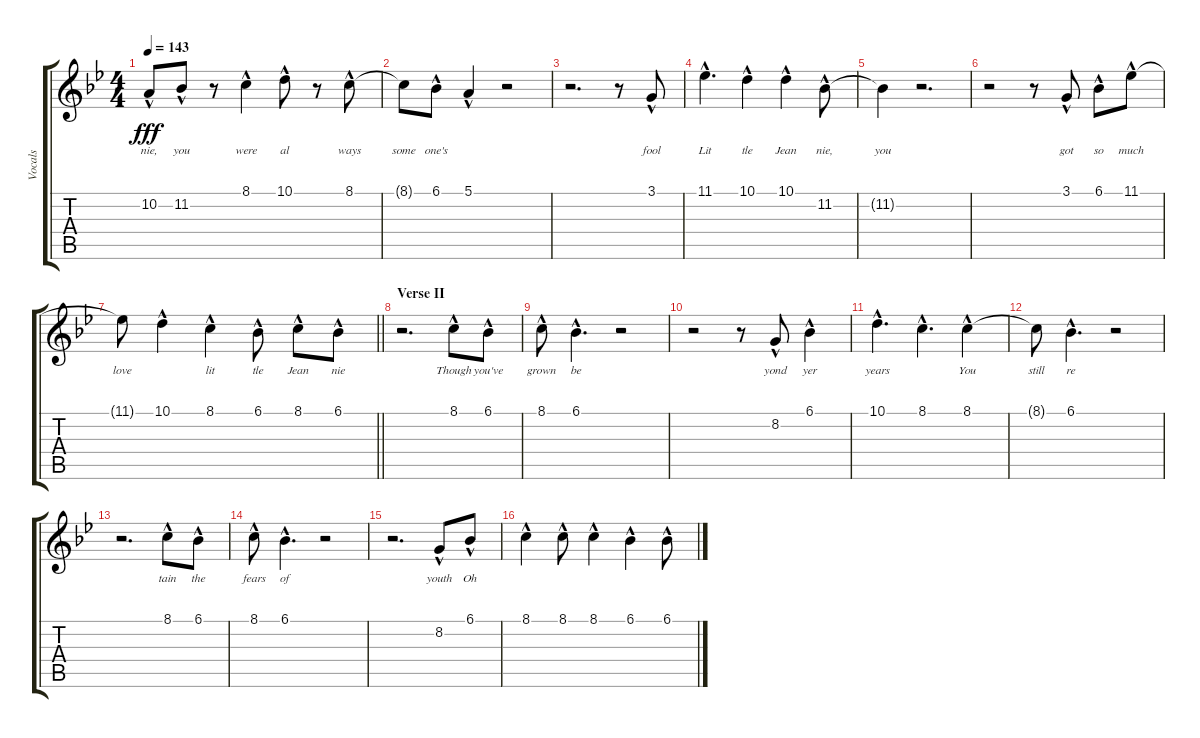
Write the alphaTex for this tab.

\track ("Vocals" "Vocals") {instrument lead2sawtooth}
\staff {score tabs}
\tuning (E4 B3 G3 D3 A2 E2) {hide}
\ts (4 4)
\tempo 143
\clef g2
\ks bb
10.2{hac}.8{lyrics (0 "nie,") lyrics (1 "") lyrics (2 "") lyrics (3 "") lyrics (4 "") dy fff} 11.2{hac}.8{lyrics (0 "you") lyrics (1 "") lyrics (2 "") lyrics (3 "") lyrics (4 "")} r.8 8.1{hac}.4{lyrics (0 "were") lyrics (1 "") lyrics (2 "") lyrics (3 "") lyrics (4 "")} 10.1{hac}.8{lyrics (0 "al") lyrics (1 "") lyrics (2 "") lyrics (3 "") lyrics (4 "")} r.8 8.1{hac}.8{lyrics (0 "ways") lyrics (1 "") lyrics (2 "") lyrics (3 "") lyrics (4 "")} |
8.1{t}.8{lyrics (0 "some") lyrics (1 "") lyrics (2 "") lyrics (3 "") lyrics (4 "")} 6.1{hac}.8{lyrics (0 "one's") lyrics (1 "") lyrics (2 "") lyrics (3 "") lyrics (4 "")} 5.1{hac}.4{lyrics (0 "") lyrics (1 "") lyrics (2 "") lyrics (3 "") lyrics (4 "")} r.2 |
r.2{d} r.8 3.1{hac}.8{lyrics (0 "fool") lyrics (1 "") lyrics (2 "") lyrics (3 "") lyrics (4 "")} |
11.1{hac}.4{d lyrics (0 "Lit") lyrics (1 "") lyrics (2 "") lyrics (3 "") lyrics (4 "")} 10.1{hac}.4{lyrics (0 "tle") lyrics (1 "") lyrics (2 "") lyrics (3 "") lyrics (4 "")} 10.1{hac}.4{lyrics (0 "Jean") lyrics (1 "") lyrics (2 "") lyrics (3 "") lyrics (4 "")} 11.2{hac}.8{lyrics (0 "nie,") lyrics (1 "") lyrics (2 "") lyrics (3 "") lyrics (4 "")} |
11.2{t}.4{lyrics (0 "you") lyrics (1 "") lyrics (2 "") lyrics (3 "") lyrics (4 "")} r.2{d} |
r.2 r.8 3.1{hac}.8{lyrics (0 "got") lyrics (1 "") lyrics (2 "") lyrics (3 "") lyrics (4 "")} 6.1{hac}.8{lyrics (0 "so") lyrics (1 "") lyrics (2 "") lyrics (3 "") lyrics (4 "")} 11.1{hac}.8{lyrics (0 "much") lyrics (1 "") lyrics (2 "") lyrics (3 "") lyrics (4 "")} |
\barLineRight lightlight
11.1{t}.8{lyrics (0 "love") lyrics (1 "") lyrics (2 "") lyrics (3 "") lyrics (4 "")} 10.1{hac}.4{lyrics (0 "") lyrics (1 "") lyrics (2 "") lyrics (3 "") lyrics (4 "")} 8.1{hac}.4{lyrics (0 "lit") lyrics (1 "") lyrics (2 "") lyrics (3 "") lyrics (4 "")} 6.1{hac}.8{lyrics (0 "tle") lyrics (1 "") lyrics (2 "") lyrics (3 "") lyrics (4 "")} 8.1{hac}.8{lyrics (0 "Jean") lyrics (1 "") lyrics (2 "") lyrics (3 "") lyrics (4 "")} 6.1{hac}.8{lyrics (0 "nie") lyrics (1 "") lyrics (2 "") lyrics (3 "") lyrics (4 "")} |
\section ("" "Verse II")
r.2{d} 8.1{hac}.8{lyrics (0 "Though") lyrics (1 "") lyrics (2 "") lyrics (3 "") lyrics (4 "")} 6.1{hac}.8{lyrics (0 "you've") lyrics (1 "") lyrics (2 "") lyrics (3 "") lyrics (4 "")} |
8.1{hac}.8{lyrics (0 "grown") lyrics (1 "") lyrics (2 "") lyrics (3 "") lyrics (4 "")} 6.1{hac}.4{d lyrics (0 "be") lyrics (1 "") lyrics (2 "") lyrics (3 "") lyrics (4 "")} r.2 |
r.2 r.8 8.2{hac}.8{lyrics (0 "yond") lyrics (1 "") lyrics (2 "") lyrics (3 "") lyrics (4 "")} 6.1{hac}.4{lyrics (0 "yer") lyrics (1 "") lyrics (2 "") lyrics (3 "") lyrics (4 "")} |
10.1{hac}.4{d lyrics (0 "years") lyrics (1 "") lyrics (2 "") lyrics (3 "") lyrics (4 "")} 8.1{hac}.4{d lyrics (0 "") lyrics (1 "") lyrics (2 "") lyrics (3 "") lyrics (4 "")} 8.1{hac}.4{lyrics (0 "You") lyrics (1 "") lyrics (2 "") lyrics (3 "") lyrics (4 "")} |
8.1{t}.8{lyrics (0 "still") lyrics (1 "") lyrics (2 "") lyrics (3 "") lyrics (4 "")} 6.1{hac}.4{d lyrics (0 "re") lyrics (1 "") lyrics (2 "") lyrics (3 "") lyrics (4 "")} r.2 |
r.2{d} 8.1{hac}.8{lyrics (0 "tain") lyrics (1 "") lyrics (2 "") lyrics (3 "") lyrics (4 "")} 6.1{hac}.8{lyrics (0 "the") lyrics (1 "") lyrics (2 "") lyrics (3 "") lyrics (4 "")} |
8.1{hac}.8{lyrics (0 "fears") lyrics (1 "") lyrics (2 "") lyrics (3 "") lyrics (4 "")} 6.1{hac}.4{d lyrics (0 "of") lyrics (1 "") lyrics (2 "") lyrics (3 "") lyrics (4 "")} r.2 |
r.2{d} 8.2{hac}.8{lyrics (0 "youth") lyrics (1 "") lyrics (2 "") lyrics (3 "") lyrics (4 "")} 6.1{hac}.8{lyrics (0 "Oh") lyrics (1 "") lyrics (2 "") lyrics (3 "") lyrics (4 "")} |
8.1{hac}.4{lyrics (0 "") lyrics (1 "") lyrics (2 "") lyrics (3 "") lyrics (4 "")} 8.1{hac}.8{lyrics (0 "") lyrics (1 "") lyrics (2 "") lyrics (3 "") lyrics (4 "")} 8.1{hac}.4{lyrics (0 "") lyrics (1 "") lyrics (2 "") lyrics (3 "") lyrics (4 "")} 6.1{hac}.4{lyrics (0 "") lyrics (1 "") lyrics (2 "") lyrics (3 "") lyrics (4 "")} 6.1{hac}.8{lyrics (0 "") lyrics (1 "") lyrics (2 "") lyrics (3 "") lyrics (4 "")}
